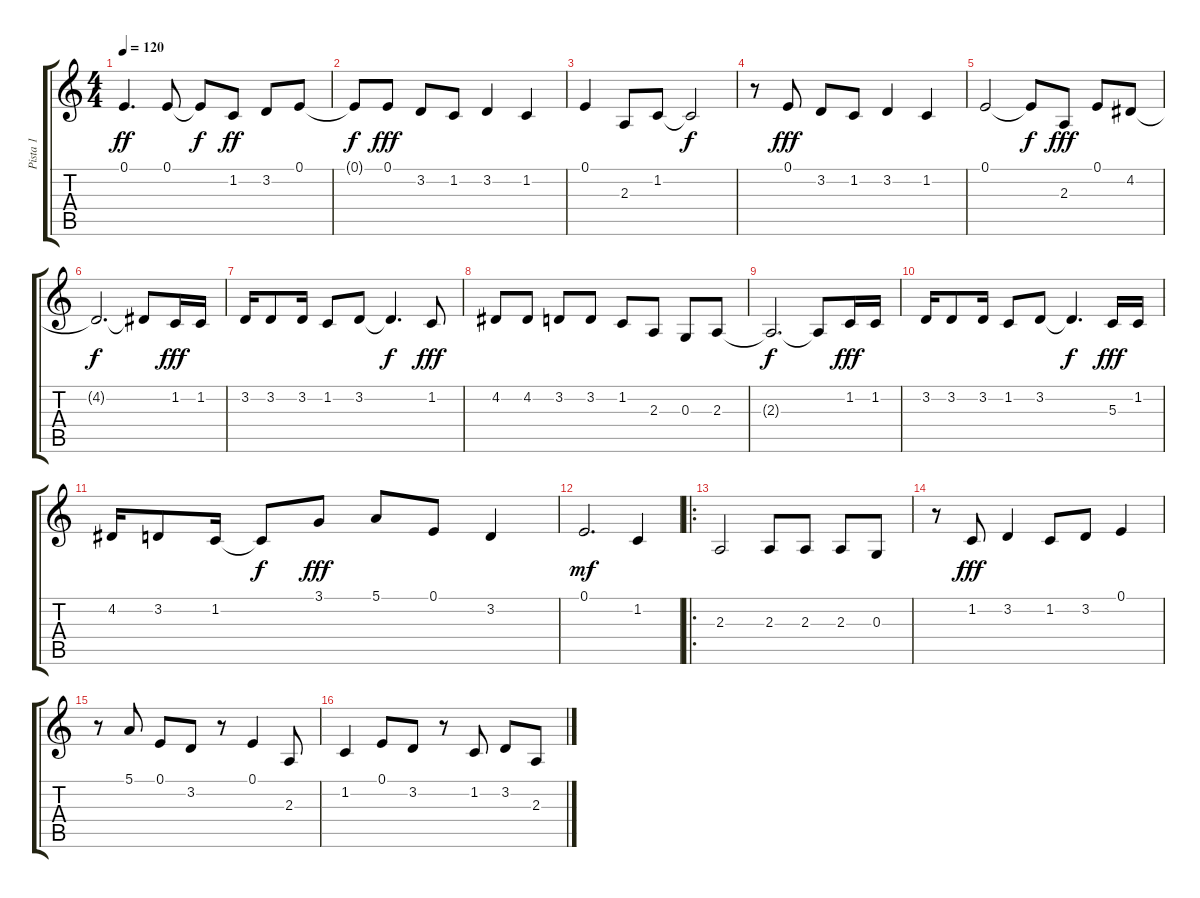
\track ("Pista 1" "Pista 1") {instrument sopranosax}
\staff {score tabs}
\tuning (E4 B3 G3 D3 A2 E2) {hide}
\ts (4 4)
\tempo 120
\clef g2
\ks c
0.1.4{d dy ff} 0.1.8 0.1{t}.8{dy f} 1.2.8{dy ff} 3.2.8 0.1.8 |
0.1{t}.8{dy f} 0.1.8{dy fff} 3.2.8 1.2.8 3.2.4 1.2.4 |
0.1.4 2.3.8 1.2.8 1.2{t}.2{dy f} |
r.8 0.1.8{dy fff} 3.2.8 1.2.8 3.2.4 1.2.4 |
0.1.2 0.1{t}.8{dy f} 2.3.8{dy fff} 0.1.8 4.2.8 |
4.2{t}.2{d dy f} 4.2{t}.8 1.2.16{dy fff} 1.2.16 |
3.2.16 3.2.8 3.2.16 1.2.8 3.2.8 3.2{t}.4{d dy f} 1.2.8{dy fff} |
4.2.8 4.2.8 3.2.8 3.2.8 1.2.8 2.3.8 0.3.8 2.3.8 |
2.3{t}.2{d dy f} 2.3{t}.8 1.2.16{dy fff} 1.2.16 |
3.2.16 3.2.8 3.2.16 1.2.8 3.2.8 3.2{t}.4{d dy f} 5.3.16{dy fff} 1.2.16 |
4.2.16 3.2.8 1.2.16 1.2{t}.8{dy f} 3.1.8{dy fff} 5.1.8 0.1.8 3.2.4 |
0.1.2{d dy mf} 1.2.4 |
\ro
2.3.2 2.3.8 2.3.8 2.3.8 0.3.8 |
r.8 1.2.8{dy fff} 3.2.4 1.2.8 3.2.8 0.1.4 |
r.8 5.1.8 0.1.8 3.2.8 r.8 0.1.4 2.3.8 |
1.2.4 0.1.8 3.2.8 r.8 1.2.8 3.2.8 2.3.8
